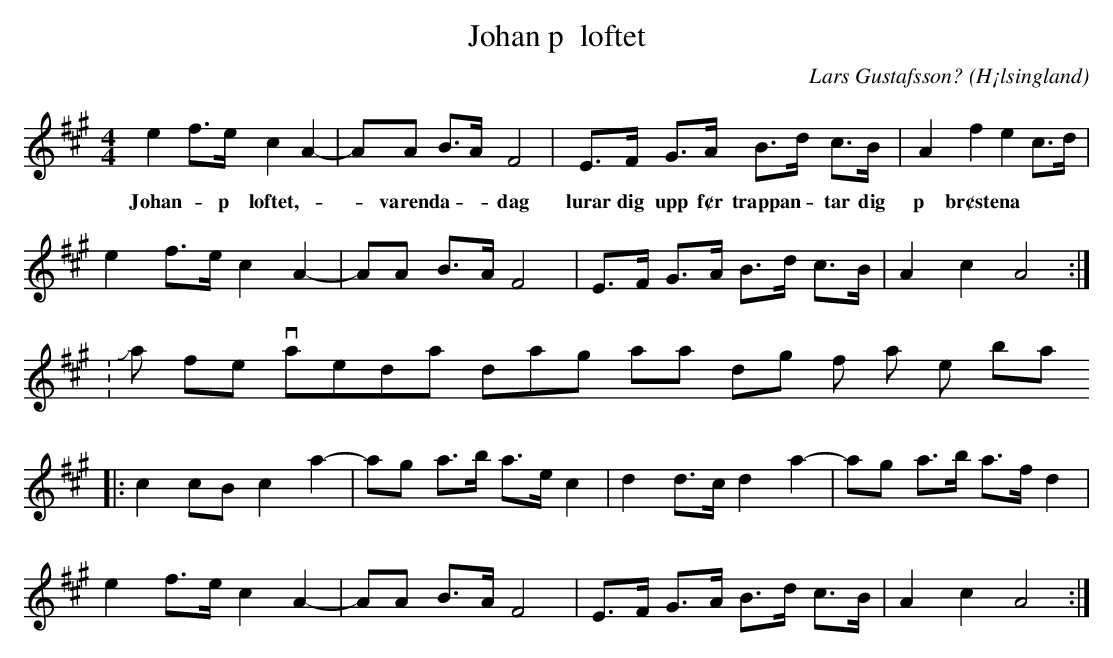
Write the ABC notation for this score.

X:1
T:Johan p  loftet
C:Lars Gustafsson?
O:H¡lsingland
M:4/4
L:1/8
K:A
e2 f>e c2 A2-|AA B>A F4|E>F G>A B>d c>B|A2 f2 e2 c>d|
w: Johan - p  loftet, -- varenda -- dag lurar dig upp f¢r trappan - tar dig p  br¢stena
e2 f>e c2 A2-|AA B>A F4|E>F G>A B>d c>B|A2 c2 A4:|
 w: Johan - p  loftet, -- varenda -- dag  akta -dig f¢r honom - han ¡r inte - bra
|:c2 cB c2 a2-|ag a>b a>e c2|d2 d>c d2 a2-|ag a>b a>f d2|
e2 f>e c2 A2-|AA B>A F4|E>F G>A B>d c>B|A2 c2 A4:|
